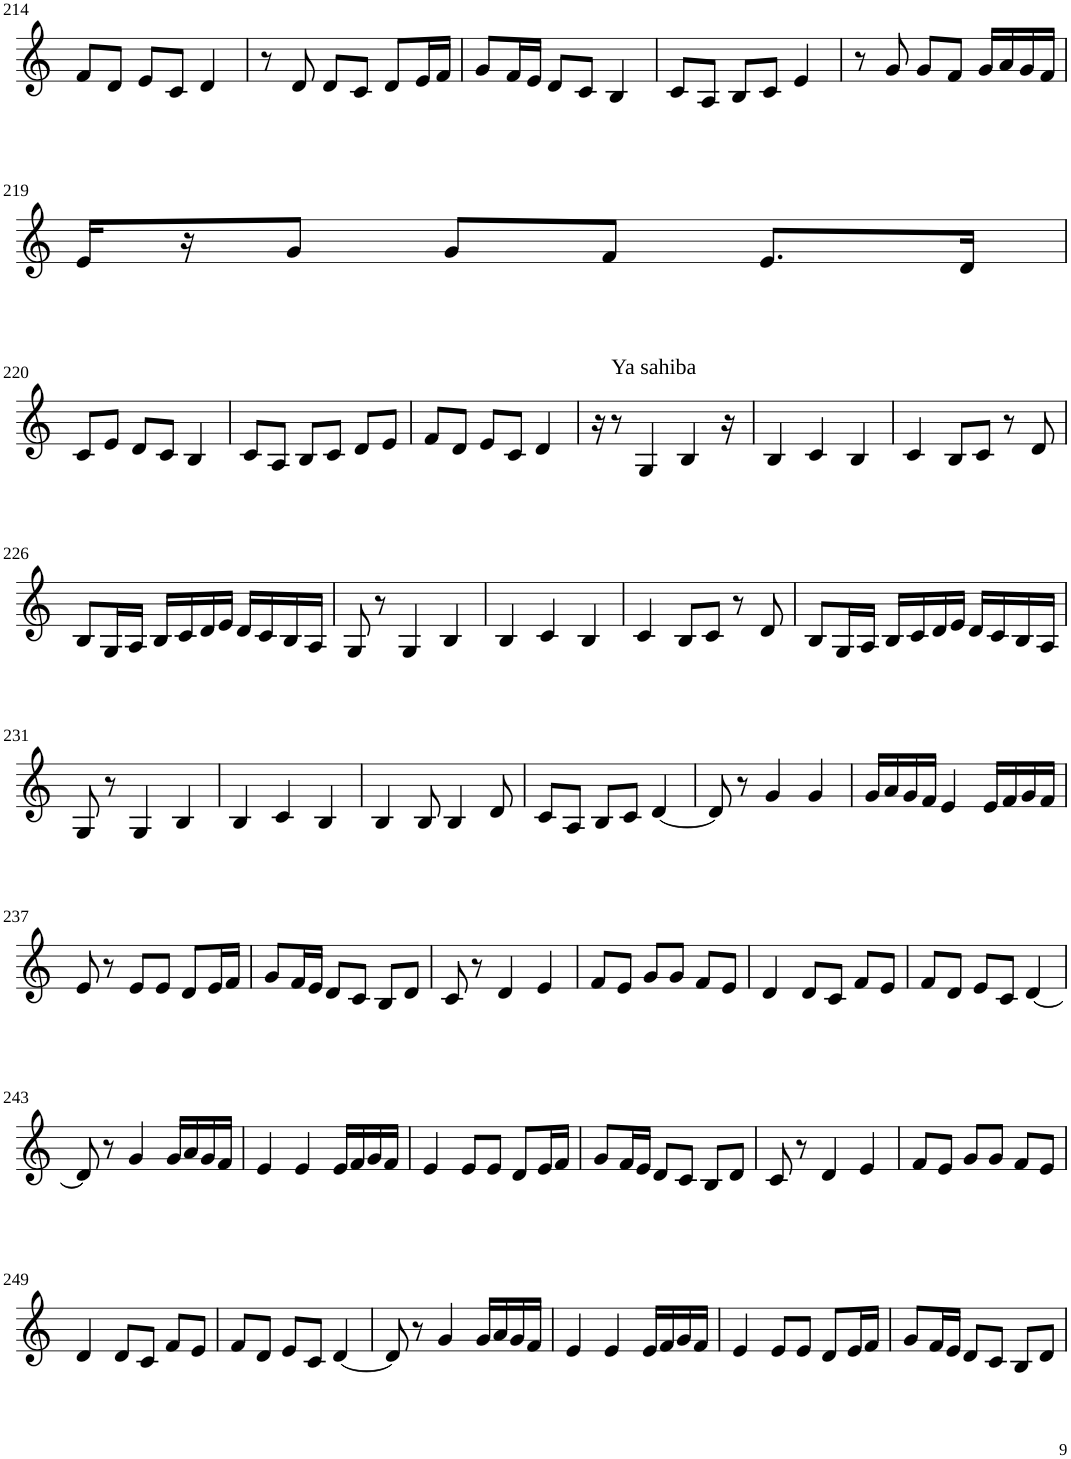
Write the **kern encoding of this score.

**kern
*part1
*staff1
*I"Violin
!!LO:PB:g=z
*clefG2
*k[]
*M3/4
=214
8f/L
8d/J
8e/L
8c/J
4d/
=215
8r
8d/
8d/L
8c/J
8d/L
16e/L
16f/JJ
=216
8g/L
16f/L
16e/JJ
8d/L
8c/J
4B/
=217
8c/L
8A/J
8B/L
8c/J
4e/
=218
8r
8g/
8g/L
8f/J
16g/LL
16a/
16g/
16f/JJ
!!LO:LB:g=z
=219
16e/LL
16r
8g/J
8g/L
8f/J
8.e/L
16d/Jk
!!LO:LB:g=z
=220
8c/L
8e/J
8d/L
8c/J
4B/
=221
8c/L
8A/J
8B/L
8c/J
8d/L
8e/J
=222
8f/L
8d/J
8e/L
8c/J
4d/
=223
16r
!LO:TX:a:t=Ya sahiba
8r
4G/
4B/
16r
=224
4B/
4c/
4B/
=225
4c/
8B/L
8c/J
8r
8d/
!!LO:LB:g=z
=226
8B/L
16G/L
16A/JJ
16B/LL
16c/
16d/
16e/JJ
16d/LL
16c/
16B/
16A/JJ
=227
8G/
8r
4G/
4B/
=228
4B/
4c/
4B/
=229
4c/
8B/L
8c/J
8r
8d/
=230
8B/L
16G/L
16A/JJ
16B/LL
16c/
16d/
16e/JJ
16d/LL
16c/
16B/
16A/JJ
!!LO:LB:g=z
=231
8G/
8r
4G/
4B/
=232
4B/
4c/
4B/
=233
4B/
8B/
4B/
8d/
=234
8c/L
8A/J
8B/L
8c/J
[4d/
=235
8d/]
8r
4g/
4g/
=236
16g/LL
16a/
16g/
16f/JJ
4e/
16e/LL
16f/
16g/
16f/JJ
!!LO:LB:g=z
=237
8e/
8r
8e/L
8e/J
8d/L
16e/L
16f/JJ
=238
8g/L
16f/L
16e/JJ
8d/L
8c/J
8B/L
8d/J
=239
8c/
8r
4d/
4e/
=240
8f/L
8e/J
8g/L
8g/J
8f/L
8e/J
=241
4d/
8d/L
8c/J
8f/L
8e/J
=242
8f/L
8d/J
8e/L
8c/J
[4d/
!!LO:LB:g=z
=243
8d/]
8r
4g/
16g/LL
16a/
16g/
16f/JJ
=244
4e/
4e/
16e/LL
16f/
16g/
16f/JJ
=245
4e/
8e/L
8e/J
8d/L
16e/L
16f/JJ
=246
8g/L
16f/L
16e/JJ
8d/L
8c/J
8B/L
8d/J
=247
8c/
8r
4d/
4e/
=248
8f/L
8e/J
8g/L
8g/J
8f/L
8e/J
!!LO:LB:g=z
=249
4d/
8d/L
8c/J
8f/L
8e/J
=250
8f/L
8d/J
8e/L
8c/J
[4d/
=251
8d/]
8r
4g/
16g/LL
16a/
16g/
16f/JJ
=252
4e/
4e/
16e/LL
16f/
16g/
16f/JJ
=253
4e/
8e/L
8e/J
8d/L
16e/L
16f/JJ
=254
8g/L
16f/L
16e/JJ
8d/L
8c/J
8B/L
8d/J
=
*-
